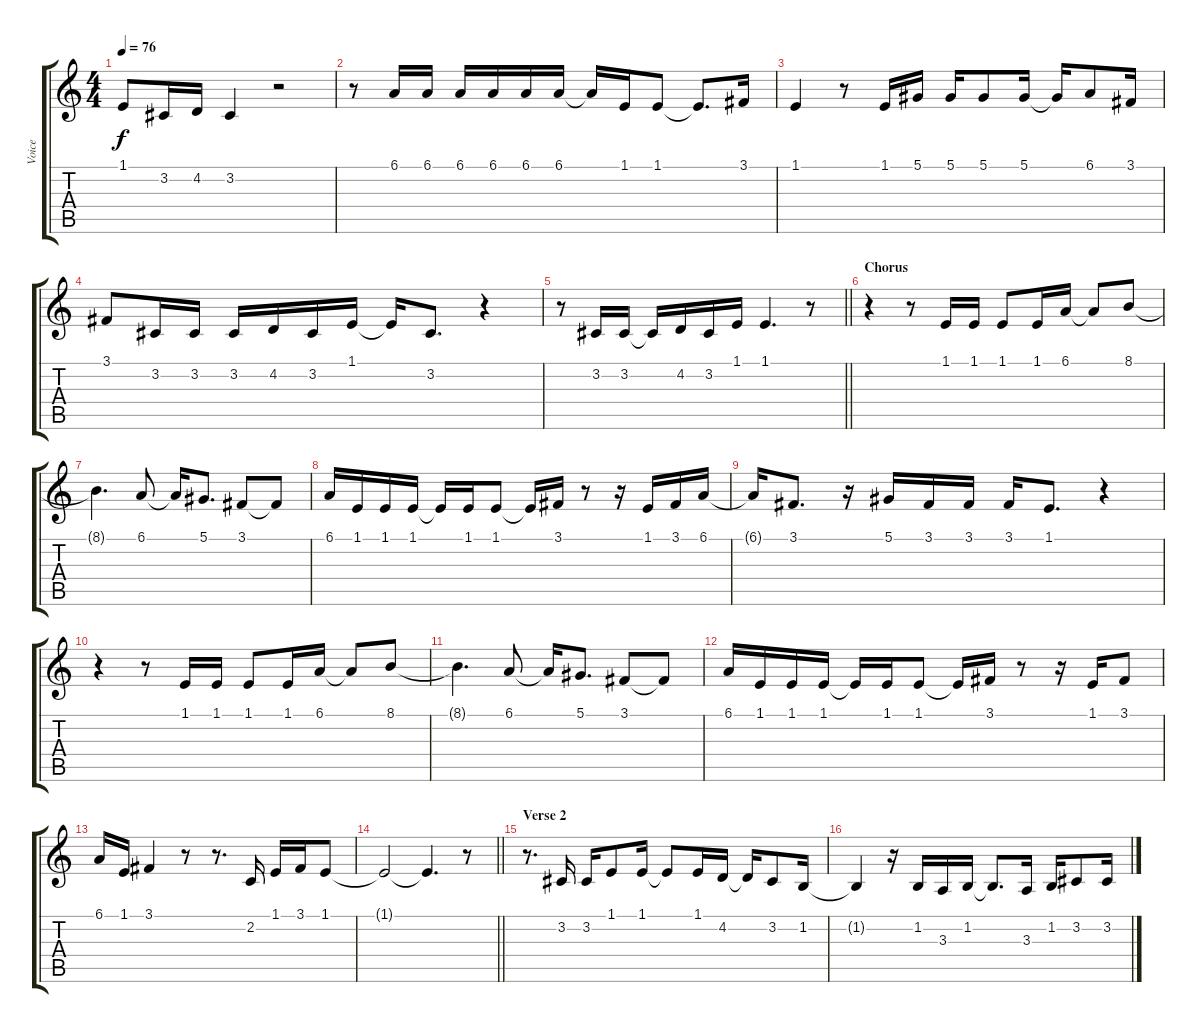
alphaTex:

\track ("Voice" "Voice") {instrument cello}
\staff {score tabs}
\tuning (Eb4 Bb3 Gb3 Db3 Ab2 Eb2) {hide}
\ts (4 4)
\tempo 76
\clef g2
\ks c
1.1{t}.8{dy f} 3.2.16 4.2.16 3.2.4 r.2 |
r.8 6.1.16 6.1.16 6.1.16 6.1.16 6.1.16 6.1.16 6.1{t}.16 1.1.16 1.1.8 1.1{t}.8{d} 3.1.16 |
1.1.4 r.8 1.1.16 5.1.16 5.1.16 5.1.8 5.1.16 5.1{t}.16 6.1.8 3.1.16 |
3.1.8 3.2.16 3.2.16 3.2.16 4.2.16 3.2.16 1.1.16 1.1{t}.16 3.2.8{d} r.4 |
\barLineRight lightlight
r.8 3.2.16 3.2.16 3.2{t}.16 4.2.16 3.2.16 1.1.16 1.1.4{d} r.8 |
\section ("" "Chorus")
r.4 r.8 1.1.16 1.1.16 1.1.8 1.1.16 6.1.16 6.1{t}.8 8.1.8 |
8.1{t}.4{d} 6.1.8 6.1{t}.16 5.1.8{d} 3.1.8 3.1{t}.8 |
6.1.16 1.1.16 1.1.16 1.1.16 1.1{t}.16 1.1.16 1.1.8 1.1{t}.16 3.1.16 r.8 r.16 1.1.16 3.1.16 6.1.16 |
6.1{t}.16 3.1.8{d} r.16 5.1.16 3.1.16 3.1.16 3.1.16 1.1.8{d} r.4 |
r.4 r.8 1.1.16 1.1.16 1.1.8 1.1.16 6.1.16 6.1{t}.8 8.1.8 |
8.1{t}.4{d} 6.1.8 6.1{t}.16 5.1.8{d} 3.1.8 3.1{t}.8 |
6.1.16 1.1.16 1.1.16 1.1.16 1.1{t}.16 1.1.16 1.1.8 1.1{t}.16 3.1.16 r.8 r.16 1.1.16 3.1.8 |
6.1.16 1.1.16 3.1.4 r.8 r.8{d} 2.2.16 1.1.16 3.1.16 1.1.8 |
\barLineRight lightlight
1.1{t}.2 1.1{t}.4{d} r.8 |
\section ("" "Verse 2")
r.8{d} 3.2.16 3.2.16 1.1.8 1.1.16 1.1{t}.8 1.1.16 4.2.16 4.2{t}.16 3.2.8 1.2.16 |
1.2{t}.4 r.16 1.2.16 3.3.16 1.2.16 1.2{t}.8{d} 3.3.16 1.2.16 3.2.8 3.2.16
